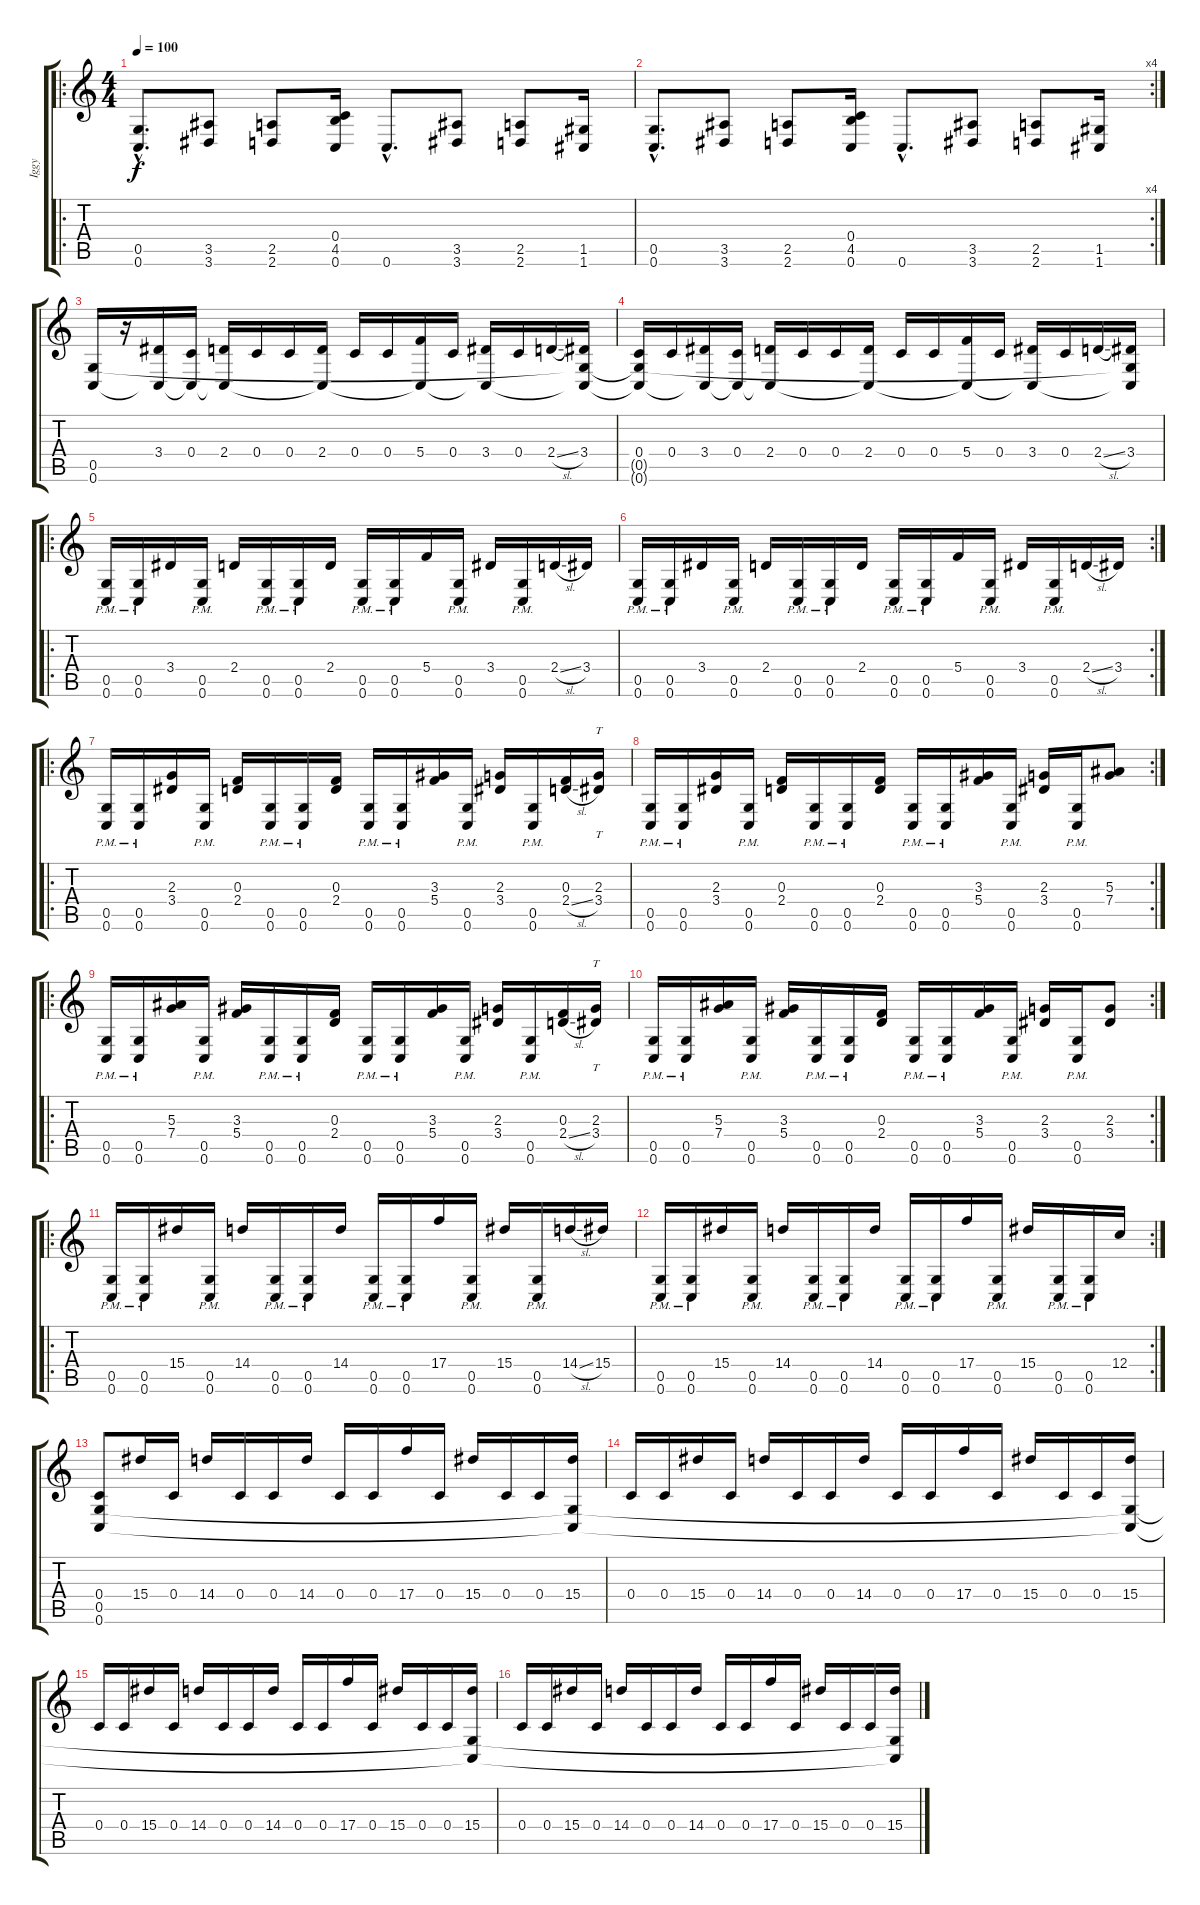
\track ("Iggy" "Iggy") {instrument distortionguitar}
\staff {score tabs}
\tuning (D4 A3 F3 C3 G2 C2) {hide}
\ro
\ts (4 4)
\tempo 100
\clef g2
\ks c
(0.5{hac} 0.6{hac}).8{d dy f} (3.5 3.6).8 (2.5 2.6).8 (0.4 4.5 0.6).16 0.6{hac}.8{d} (3.5 3.6).8 (2.5 2.6).8 (1.5 1.6).16 |
\rc 4
(0.5{hac} 0.6{hac}).8{d} (3.5 3.6).8 (2.5 2.6).8 (0.4 4.5 0.6).16 0.6{hac}.8{d} (3.5 3.6).8 (2.5 2.6).8 (1.5 1.6).16 |
(0.5 0.6).16 r.16 (3.4 0.6{t}).16 (0.4 0.6{t}).16 (2.4 0.6{t}).16 0.4.16 0.4.16 (2.4 0.6{t}).16 0.4.16 0.4.16 (5.4 0.6{t}).16 0.4.16 (3.4 0.6{t}).16 0.4.16 2.4{sl}.16 (3.4 0.5{t} 0.6{t}).16 |
(0.4 0.5{t} 0.6{t}).16 0.4.16 (3.4 0.6{t}).16 (0.4 0.6{t}).16 (2.4 0.6{t}).16 0.4.16 0.4.16 (2.4 0.6{t}).16 0.4.16 0.4.16 (5.4 0.6{t}).16 0.4.16 (3.4 0.6{t}).16 0.4.16 2.4{sl}.16 (3.4 0.5{t} 0.6{t}).16 |
\ro
(0.5{pm} 0.6{pm}).16 (0.5{pm} 0.6{pm}).16 3.4.16 (0.5{pm} 0.6{pm}).16 2.4.16 (0.5{pm} 0.6{pm}).16 (0.5{pm} 0.6{pm}).16 2.4.16 (0.5{pm} 0.6{pm}).16 (0.5{pm} 0.6{pm}).16 5.4.16 (0.5{pm} 0.6{pm}).16 3.4.16 (0.5{pm} 0.6{pm}).16 2.4{sl}.16 3.4.16 |
\rc 2
(0.5{pm} 0.6{pm}).16 (0.5{pm} 0.6{pm}).16 3.4.16 (0.5{pm} 0.6{pm}).16 2.4.16 (0.5{pm} 0.6{pm}).16 (0.5{pm} 0.6{pm}).16 2.4.16 (0.5{pm} 0.6{pm}).16 (0.5{pm} 0.6{pm}).16 5.4.16 (0.5{pm} 0.6{pm}).16 3.4.16 (0.5{pm} 0.6{pm}).16 2.4{sl}.16 3.4.16 |
\ro
(0.5{pm} 0.6{pm}).16 (0.5{pm} 0.6{pm}).16 (2.3 3.4).16 (0.5{pm} 0.6{pm}).16 (0.3 2.4).16 (0.5{pm} 0.6{pm}).16 (0.5{pm} 0.6{pm}).16 (0.3 2.4).16 (0.5{pm} 0.6{pm}).16 (0.5{pm} 0.6{pm}).16 (3.3 5.4).16 (0.5{pm} 0.6{pm}).16 (2.3 3.4).16 (0.5{pm} 0.6{pm}).16 (0.3 2.4{sl}).16 (2.3 3.4).16{tt} |
\rc 2
(0.5{pm} 0.6{pm}).16 (0.5{pm} 0.6{pm}).16 (2.3 3.4).16 (0.5{pm} 0.6{pm}).16 (0.3 2.4).16 (0.5{pm} 0.6{pm}).16 (0.5{pm} 0.6{pm}).16 (0.3 2.4).16 (0.5{pm} 0.6{pm}).16 (0.5{pm} 0.6{pm}).16 (3.3 5.4).16 (0.5{pm} 0.6{pm}).16 (2.3 3.4).16 (0.5{pm} 0.6{pm}).16 (5.3 7.4).8 |
\ro
(0.5{pm} 0.6{pm}).16 (0.5{pm} 0.6{pm}).16 (5.3 7.4).16 (0.5{pm} 0.6{pm}).16 (3.3 5.4).16 (0.5{pm} 0.6{pm}).16 (0.5{pm} 0.6{pm}).16 (0.3 2.4).16 (0.5{pm} 0.6{pm}).16 (0.5{pm} 0.6{pm}).16 (3.3 5.4).16 (0.5{pm} 0.6{pm}).16 (2.3 3.4).16 (0.5{pm} 0.6{pm}).16 (0.3 2.4{sl}).16 (2.3 3.4).16{tt} |
\rc 2
(0.5{pm} 0.6{pm}).16 (0.5{pm} 0.6{pm}).16 (5.3 7.4).16 (0.5{pm} 0.6{pm}).16 (3.3 5.4).16 (0.5{pm} 0.6{pm}).16 (0.5{pm} 0.6{pm}).16 (0.3 2.4).16 (0.5{pm} 0.6{pm}).16 (0.5{pm} 0.6{pm}).16 (3.3 5.4).16 (0.5{pm} 0.6{pm}).16 (2.3 3.4).16 (0.5{pm} 0.6{pm}).16 (2.3 3.4).8 |
\ro
(0.5{pm} 0.6{pm}).16 (0.5{pm} 0.6{pm}).16 15.4.16 (0.5 0.6{pm}).16 14.4.16 (0.5{pm} 0.6{pm}).16 (0.5{pm} 0.6{pm}).16 14.4.16 (0.5{pm} 0.6{pm}).16 (0.5{pm} 0.6{pm}).16 17.4.16 (0.5{pm} 0.6{pm}).16 15.4.16 (0.5{pm} 0.6{pm}).16 14.4{sl}.16 15.4.16 |
\rc 2
(0.5{pm} 0.6{pm}).16 (0.5{pm} 0.6{pm}).16 15.4.16 (0.5 0.6{pm}).16 14.4.16 (0.5{pm} 0.6{pm}).16 (0.5{pm} 0.6{pm}).16 14.4.16 (0.5{pm} 0.6{pm}).16 (0.5{pm} 0.6{pm}).16 17.4.16 (0.5{pm} 0.6{pm}).16 15.4.16 (0.5{pm} 0.6{pm}).16 (0.5{pm} 0.6{pm}).16 12.4.16 |
(0.4 0.5 0.6).8{volume 0} 15.4.16 0.4.16 14.4.16 0.4.16 0.4.16 14.4.16 0.4.16 0.4.16 17.4.16 0.4.16 15.4.16 0.4.16 0.4.16 (15.4 0.5{t} 0.6{t}).16 |
0.4.16 0.4.16 15.4.16 0.4.16 14.4.16 0.4.16 0.4.16 14.4.16 0.4.16 0.4.16 17.4.16 0.4.16 15.4.16 0.4.16 0.4.16 (15.4 0.5{t} 0.6{t}).16 |
0.4.16 0.4.16 15.4.16 0.4.16 14.4.16 0.4.16 0.4.16 14.4.16 0.4.16 0.4.16 17.4.16 0.4.16 15.4.16 0.4.16 0.4.16 (15.4 0.5{t} 0.6{t}).16 |
0.4.16 0.4.16 15.4.16 0.4.16 14.4.16 0.4.16 0.4.16 14.4.16 0.4.16 0.4.16 17.4.16 0.4.16 15.4.16 0.4.16 0.4.16 (15.4 0.5{t} 0.6{t}).16
